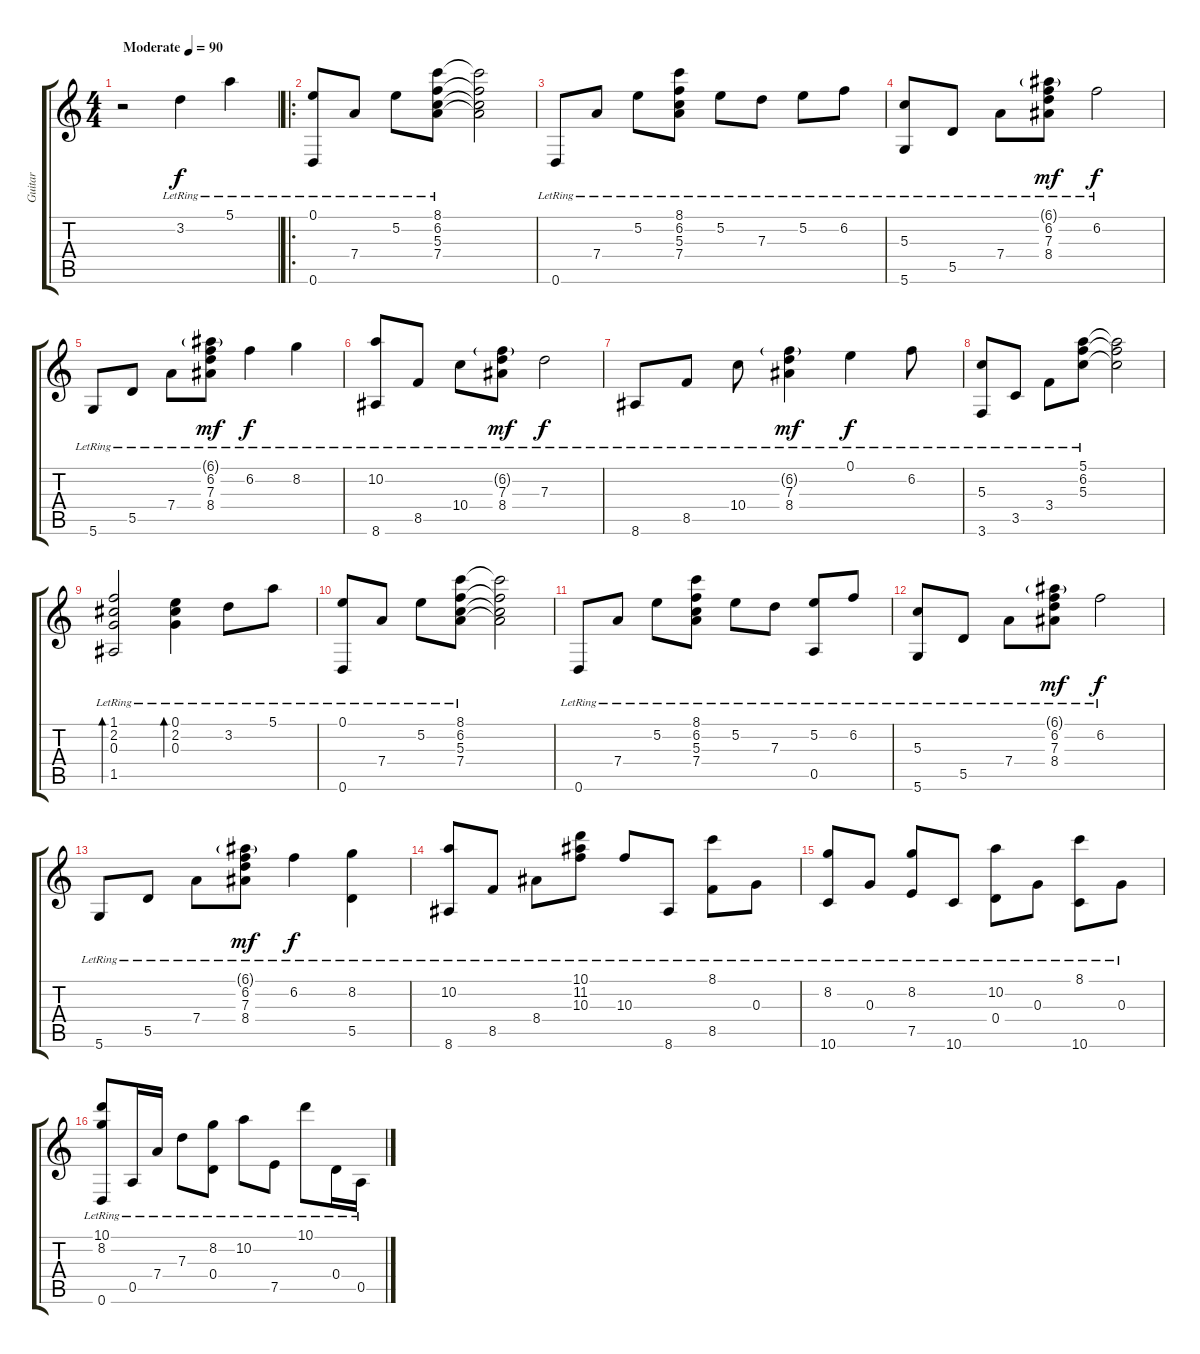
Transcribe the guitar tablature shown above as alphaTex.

\track ("Guitar" "Guitar") {instrument electricguitarjazz}
\staff {score tabs}
\tuning (E4 B3 G3 D3 A2 D2) {hide}
\ts (4 4)
\tempo (90 "Moderate")
\clef g2
\ks c
r.2{dy f instrument electricguitarjazz} 3.2{lr}.4 5.1{lr}.4 |
\ro
(0.1{lr} 0.6{lr}).8 7.4{lr}.8 5.2{lr}.8 (8.1{lr} 6.2{lr} 5.3{lr} 7.4{lr}).8 (8.1{t} 6.2{t} 5.3{t} 7.4{t}).2 |
0.6{lr}.8 7.4{lr}.8 5.2{lr}.8 (8.1{lr} 6.2{lr} 5.3{lr} 7.4{lr}).8 5.2{lr}.8 7.3{lr}.8 5.2{lr}.8 6.2{lr}.8 |
(5.3{lr} 5.6{lr}).8 5.5{lr}.8 7.4{lr}.8 (6.1{g lr} 6.2 7.3{lr} 8.4{lr}).8{dy mf} 6.2{lr}.2{dy f} |
5.6{lr}.8 5.5{lr}.8 7.4{lr}.8 (6.1{g lr} 6.2 7.3{lr} 8.4{lr}).8{dy mf} 6.2{lr}.4{dy f} 8.2{lr}.4 |
(10.2{lr} 8.6{lr}).8 8.5{lr}.8 10.4{lr}.8 (6.2{g lr} 7.3{lr} 8.4{lr}).8{dy mf} 7.3{lr}.2{dy f} |
8.6{lr}.8 8.5{lr}.8 10.4{lr}.8 (6.2{g lr} 7.3{lr} 8.4{lr}).4{dy mf} 0.1{lr}.4{dy f} 6.2{lr}.8 |
(5.3{lr} 3.6{lr}).8 3.5{lr}.8 3.4{lr}.8 (5.1{lr} 6.2{lr} 5.3{lr}).8 (5.1{t} 6.2{t} 5.3{t}).2 |
(1.1{lr} 2.2{lr} 0.3{lr} 1.5{lr}).2{bd 120} (0.1{lr} 2.2{lr} 0.3{lr}).4{bd 120} 3.2{lr}.8 5.1{lr}.8 |
(0.1{lr} 0.6{lr}).8 7.4{lr}.8 5.2{lr}.8 (8.1{lr} 6.2{lr} 5.3{lr} 7.4{lr}).8 (8.1{t} 6.2{t} 5.3{t} 7.4{t}).2 |
0.6{lr}.8 7.4{lr}.8 5.2{lr}.8 (8.1{lr} 6.2{lr} 5.3{lr} 7.4{lr}).8 5.2{lr}.8 7.3{lr}.8 (5.2{lr} 0.5{lr}).8 6.2{lr}.8 |
(5.3{lr} 5.6{lr}).8 5.5{lr}.8 7.4{lr}.8 (6.1{g lr} 6.2 7.3{lr} 8.4{lr}).8{dy mf} 6.2{lr}.2{dy f} |
5.6{lr}.8 5.5{lr}.8 7.4{lr}.8 (6.1{g lr} 6.2 7.3{lr} 8.4{lr}).8{dy mf} 6.2{lr}.4{dy f} (8.2{lr} 5.5{lr}).4 |
(10.2{lr} 8.6{lr}).8 8.5{lr}.8 8.4{lr}.8 (10.1{lr} 11.2{lr} 10.3{lr}).8 10.3{lr}.8 8.6{lr}.8 (8.1{lr} 8.5{lr}).8 0.3{lr}.8 |
(8.2{lr} 10.6{lr}).8 0.3{lr}.8 (8.2{lr} 7.5{lr}).8 10.6{lr}.8 (10.2{lr} 0.4{lr}).8 0.3{lr}.8 (8.1{lr} 10.6{lr}).8 0.3{lr}.8 |
(10.1{lr} 8.2{lr} 0.6{lr}).8 0.5{lr}.16 7.4{lr}.16 7.3{lr}.8 (8.2{lr} 0.4{lr}).8 10.2{lr}.8 7.5{lr}.8 10.1{lr}.8 0.4{lr}.16 0.5{lr}.16
